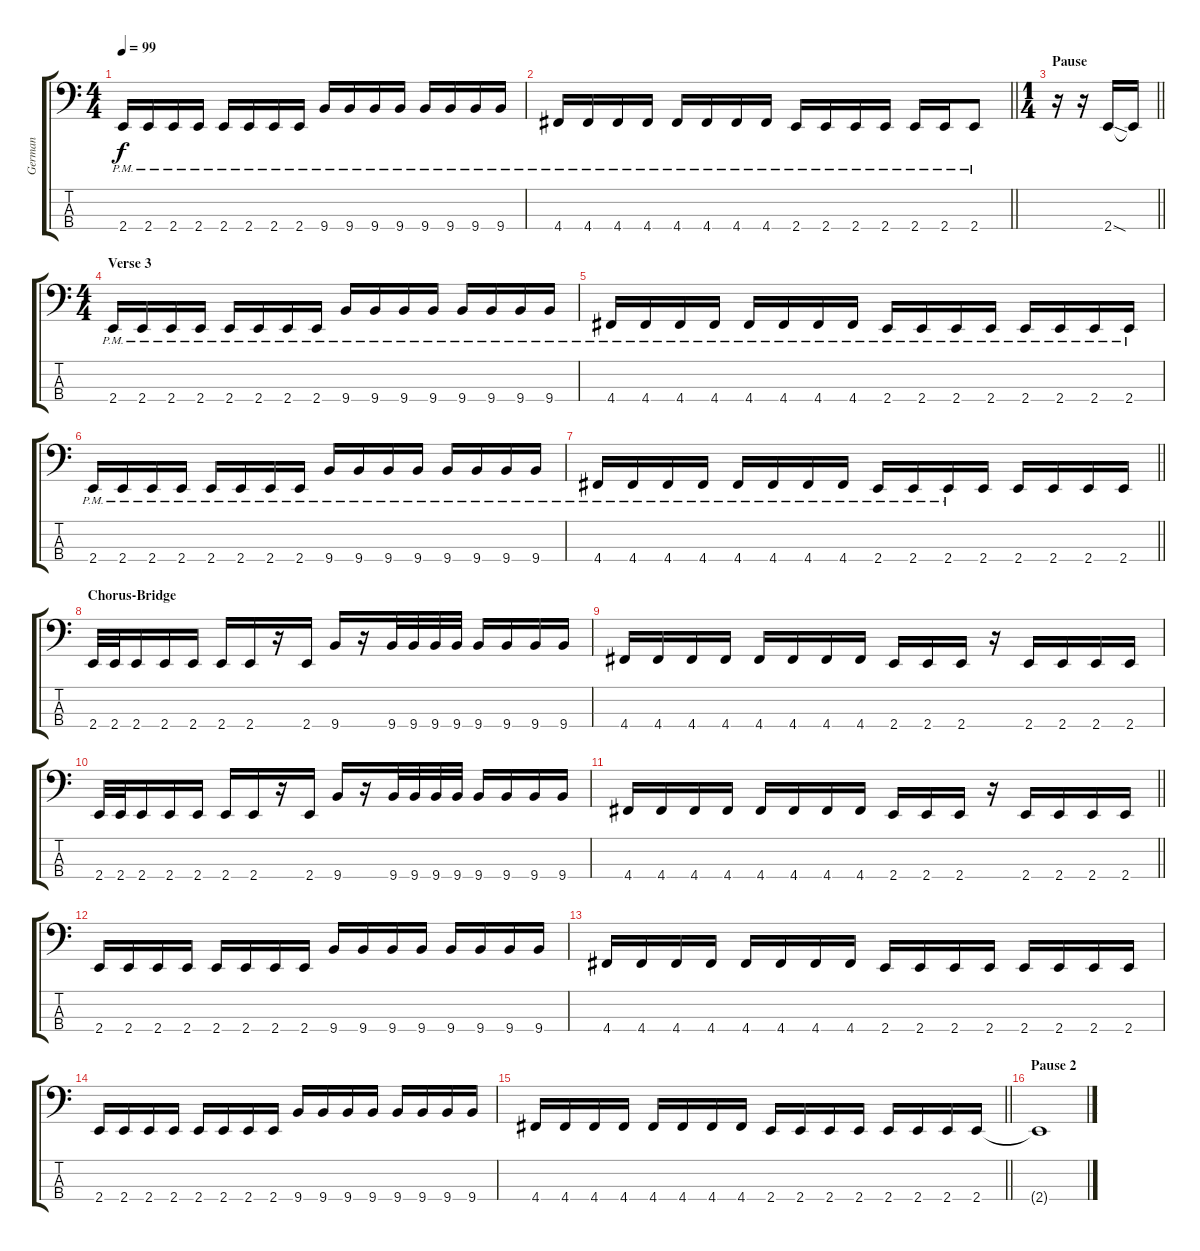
\track ("German" "German") {instrument electricbasspick}
\staff {score tabs}
\tuning (G2 D2 A1 D1) {hide}
\ts (4 4)
\tempo 99
\clef f4
\ks c
2.4{pm}.16{dy f} 2.4{pm}.16 2.4{pm}.16 2.4{pm}.16 2.4{pm}.16 2.4{pm}.16 2.4{pm}.16 2.4{pm}.16 9.4{pm}.16 9.4{pm}.16 9.4{pm}.16 9.4{pm}.16 9.4{pm}.16 9.4{pm}.16 9.4{pm}.16 9.4{pm}.16 |
\barLineRight lightlight
4.4{pm}.16 4.4{pm}.16 4.4{pm}.16 4.4{pm}.16 4.4{pm}.16 4.4{pm}.16 4.4{pm}.16 4.4{pm}.16 2.4{pm}.16 2.4{pm}.16 2.4{pm}.16 2.4{pm}.16 2.4{pm}.16 2.4{pm}.16 2.4{pm}.8 |
\ts (1 4)
\section ("" "Pause")
\barLineRight lightlight
r.16 r.16 2.4{sod}.16 2.4{t}.16 |
\ts (4 4)
\section ("" "Verse 3 ")
2.4{pm}.16 2.4{pm}.16 2.4{pm}.16 2.4{pm}.16 2.4{pm}.16 2.4{pm}.16 2.4{pm}.16 2.4{pm}.16 9.4{pm}.16 9.4{pm}.16 9.4{pm}.16 9.4{pm}.16 9.4{pm}.16 9.4{pm}.16 9.4{pm}.16 9.4{pm}.16 |
4.4{pm}.16 4.4{pm}.16 4.4{pm}.16 4.4{pm}.16 4.4{pm}.16 4.4{pm}.16 4.4{pm}.16 4.4{pm}.16 2.4{pm}.16 2.4{pm}.16 2.4{pm}.16 2.4{pm}.16 2.4{pm}.16 2.4{pm}.16 2.4{pm}.16 2.4{pm}.16 |
2.4{pm}.16 2.4{pm}.16 2.4{pm}.16 2.4{pm}.16 2.4{pm}.16 2.4{pm}.16 2.4{pm}.16 2.4{pm}.16 9.4{pm}.16 9.4{pm}.16 9.4{pm}.16 9.4{pm}.16 9.4{pm}.16 9.4{pm}.16 9.4{pm}.16 9.4{pm}.16 |
\barLineRight lightlight
4.4{pm}.16 4.4{pm}.16 4.4{pm}.16 4.4{pm}.16 4.4{pm}.16 4.4{pm}.16 4.4{pm}.16 4.4{pm}.16 2.4{pm}.16 2.4{pm}.16 2.4{pm}.16 2.4.16 2.4.16 2.4.16 2.4.16 2.4.16 |
\section ("" "Chorus-Bridge")
2.4.32 2.4.32 2.4.16 2.4.16 2.4.16 2.4.16 2.4.16 r.16 2.4.16 9.4.16 r.16 9.4.32 9.4.32 9.4.32 9.4.32 9.4.16 9.4.16 9.4.16 9.4.16 |
4.4.16 4.4.16 4.4.16 4.4.16 4.4.16 4.4.16 4.4.16 4.4.16 2.4.16 2.4.16 2.4.16 r.16 2.4.16 2.4.16 2.4.16 2.4.16 |
2.4.32 2.4.32 2.4.16 2.4.16 2.4.16 2.4.16 2.4.16 r.16 2.4.16 9.4.16 r.16 9.4.32 9.4.32 9.4.32 9.4.32 9.4.16 9.4.16 9.4.16 9.4.16 |
\barLineRight lightlight
4.4.16 4.4.16 4.4.16 4.4.16 4.4.16 4.4.16 4.4.16 4.4.16 2.4.16 2.4.16 2.4.16 r.16 2.4.16 2.4.16 2.4.16 2.4.16 |
\section ("" "")
2.4.16 2.4.16 2.4.16 2.4.16 2.4.16 2.4.16 2.4.16 2.4.16 9.4.16 9.4.16 9.4.16 9.4.16 9.4.16 9.4.16 9.4.16 9.4.16 |
4.4.16 4.4.16 4.4.16 4.4.16 4.4.16 4.4.16 4.4.16 4.4.16 2.4.16 2.4.16 2.4.16 2.4.16 2.4.16 2.4.16 2.4.16 2.4.16 |
2.4.16 2.4.16 2.4.16 2.4.16 2.4.16 2.4.16 2.4.16 2.4.16 9.4.16 9.4.16 9.4.16 9.4.16 9.4.16 9.4.16 9.4.16 9.4.16 |
\barLineRight lightlight
4.4.16 4.4.16 4.4.16 4.4.16 4.4.16 4.4.16 4.4.16 4.4.16 2.4.16 2.4.16 2.4.16 2.4.16 2.4.16 2.4.16 2.4.16 2.4.16 |
\section ("" "Pause 2")
2.4{t}.1
